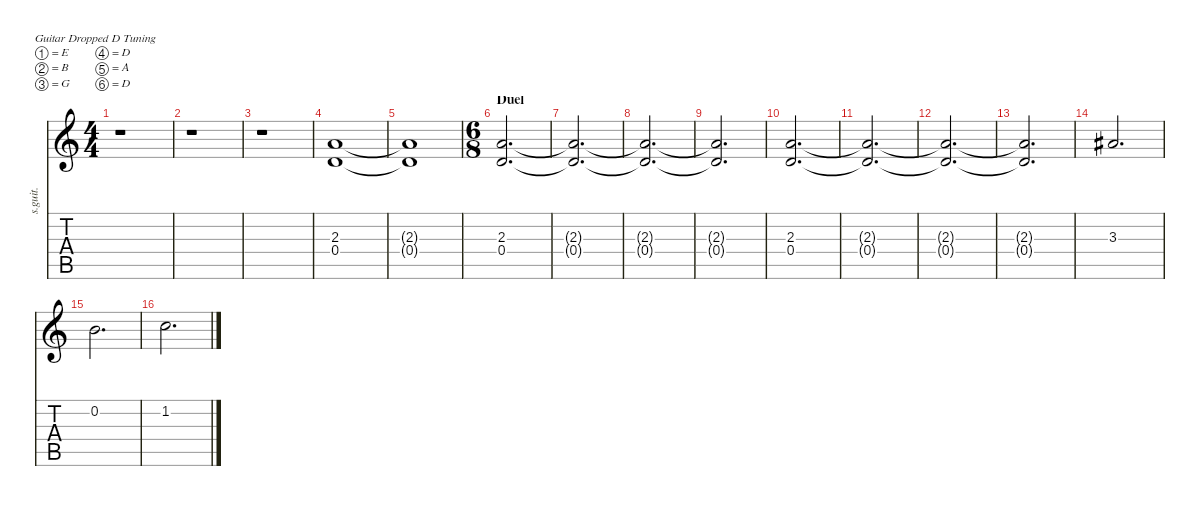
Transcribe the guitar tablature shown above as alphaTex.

\defaultSystemsLayout 4
\hideDynamics
\bracketExtendMode nobrackets
\track ("Violin" "s.guit.") {instrument violin}
\staff {score tabs}
\tuning (E4 B3 G3 D3 A2 D2)
\displaytranspose 12
\ts (4 4)
\tempo (130 hide)
\clef g2
\ks c
r.1{dy f} |
r.1 |
r.1 |
(2.3 0.4).1{lyrics (0 "") lyrics (1 "") lyrics (2 "") lyrics (3 "") lyrics (4 "")} |
(2.3{t} 0.4{t}).1{lyrics (0 "") lyrics (1 "") lyrics (2 "") lyrics (3 "") lyrics (4 "")} |
\ts (6 8)
\beaming (8 2 2 2 2)
\section ("" "Duel")
(2.3 0.4).2{d lyrics (0 "") lyrics (1 "") lyrics (2 "") lyrics (3 "") lyrics (4 "")} |
(2.3{t} 0.4{t}).2{d lyrics (0 "") lyrics (1 "") lyrics (2 "") lyrics (3 "") lyrics (4 "")} |
(2.3{t} 0.4{t}).2{d lyrics (0 "") lyrics (1 "") lyrics (2 "") lyrics (3 "") lyrics (4 "")} |
(2.3{t} 0.4{t}).2{d lyrics (0 "") lyrics (1 "") lyrics (2 "") lyrics (3 "") lyrics (4 "")} |
(2.3 0.4).2{d lyrics (0 "") lyrics (1 "") lyrics (2 "") lyrics (3 "") lyrics (4 "")} |
(2.3{t} 0.4{t}).2{d lyrics (0 "") lyrics (1 "") lyrics (2 "") lyrics (3 "") lyrics (4 "")} |
(2.3{t} 0.4{t}).2{d lyrics (0 "") lyrics (1 "") lyrics (2 "") lyrics (3 "") lyrics (4 "")} |
(2.3{t} 0.4{t}).2{d lyrics (0 "") lyrics (1 "") lyrics (2 "") lyrics (3 "") lyrics (4 "")} |
3.3{acc #}.2{d lyrics (0 "") lyrics (1 "") lyrics (2 "") lyrics (3 "") lyrics (4 "")} |
0.2.2{d lyrics (0 "") lyrics (1 "") lyrics (2 "") lyrics (3 "") lyrics (4 "")} |
1.2.2{d lyrics (0 "") lyrics (1 "") lyrics (2 "") lyrics (3 "") lyrics (4 "")}
